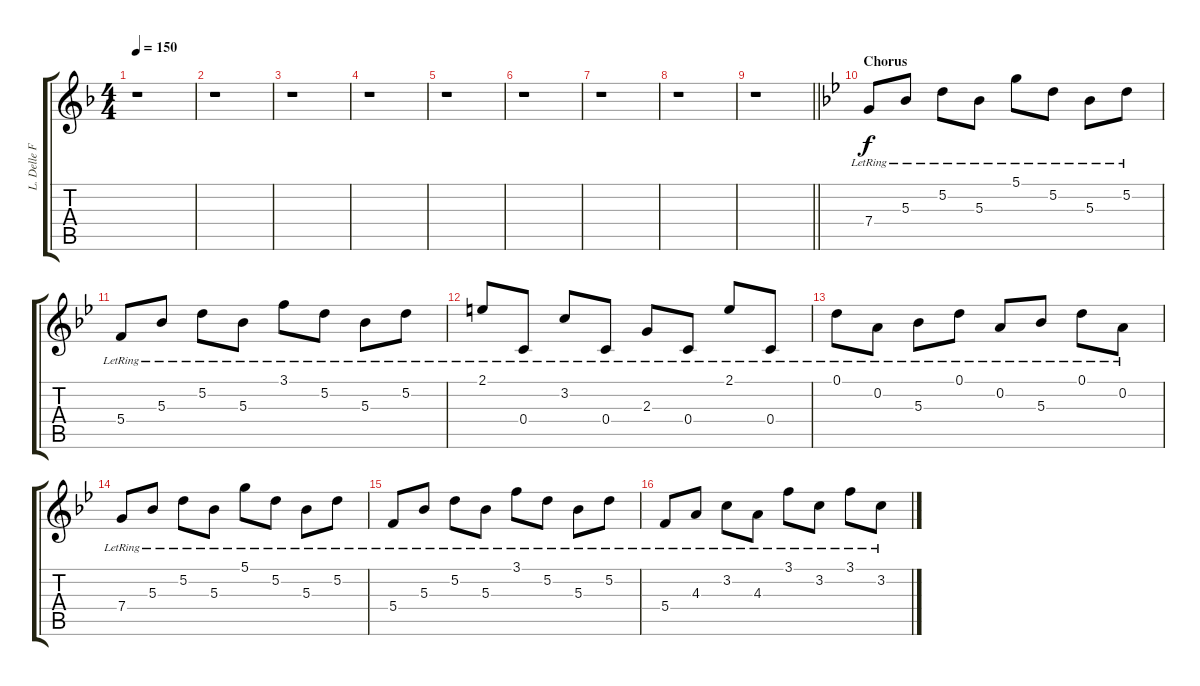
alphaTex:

\track ("L. Delle Fave (Clean Guitar L)" "L. Delle F") {instrument electricguitarclean}
\staff {score tabs}
\tuning (D4 A3 F3 C3 G2 D2) {hide}
\ts (4 4)
\tempo 150
\clef g2
\ks dminor
r.1{dy f} |
r.1 |
r.1 |
r.1 |
r.1 |
r.1 |
r.1 |
r.1 |
\barLineRight lightlight
r.1 |
\section ("" "Chorus")
\ks gminor
7.4{lr}.8 5.3{lr}.8 5.2{lr}.8 5.3{lr}.8 5.1{lr}.8 5.2{lr}.8 5.3{lr}.8 5.2{lr}.8 |
5.4{lr}.8 5.3{lr}.8 5.2{lr}.8 5.3{lr}.8 3.1{lr}.8 5.2{lr}.8 5.3{lr}.8 5.2{lr}.8 |
2.1{lr}.8 0.4{lr}.8 3.2{lr}.8 0.4{lr}.8 2.3{lr}.8 0.4{lr}.8 2.1{lr}.8 0.4{lr}.8 |
0.1{lr}.8 0.2{lr}.8 5.3{lr}.8 0.1{lr}.8 0.2{lr}.8 5.3{lr}.8 0.1{lr}.8 0.2{lr}.8 |
7.4{lr}.8 5.3{lr}.8 5.2{lr}.8 5.3{lr}.8 5.1{lr}.8 5.2{lr}.8 5.3{lr}.8 5.2{lr}.8 |
5.4{lr}.8 5.3{lr}.8 5.2{lr}.8 5.3{lr}.8 3.1{lr}.8 5.2{lr}.8 5.3{lr}.8 5.2{lr}.8 |
5.4{lr}.8 4.3{lr}.8 3.2{lr}.8 4.3{lr}.8 3.1{lr}.8 3.2{lr}.8 3.1{lr}.8 3.2{lr}.8
